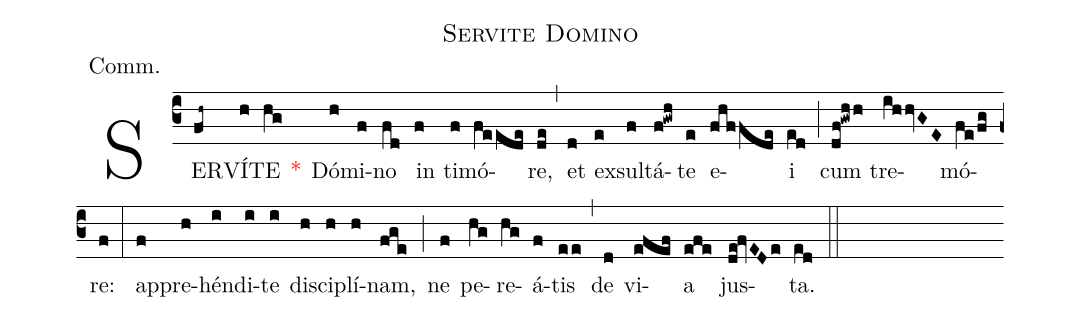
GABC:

name:Servite Domino;
annotation:Comm.;
mode:V.;
office-part:Communion;
%%
(c3) SER(fh~)VÍ(h)TE(hg) <v>\red{*}</v>() Dó(h)mi(f)no(fd) in(f) ti(f)mó(feede)re,(de) (,) et(d) ex(e)sul(f)tá(f!gwh)te(e) e(fhffde)i(ed) (;) cum(df!gwhh) tre(ihhvGE)mó(fe/fg)re:(f) (:) ap(f)pre(h)hén(i)di(i)te(i) di(h)sci(h)plí(h)nam,(fge) (;) ne(f) pe(hg)re(hg)á(f)tis(ee) (,) de(d) vi(efef)a(efe) jus(de!fvEDe)ta.(ed) (::)
